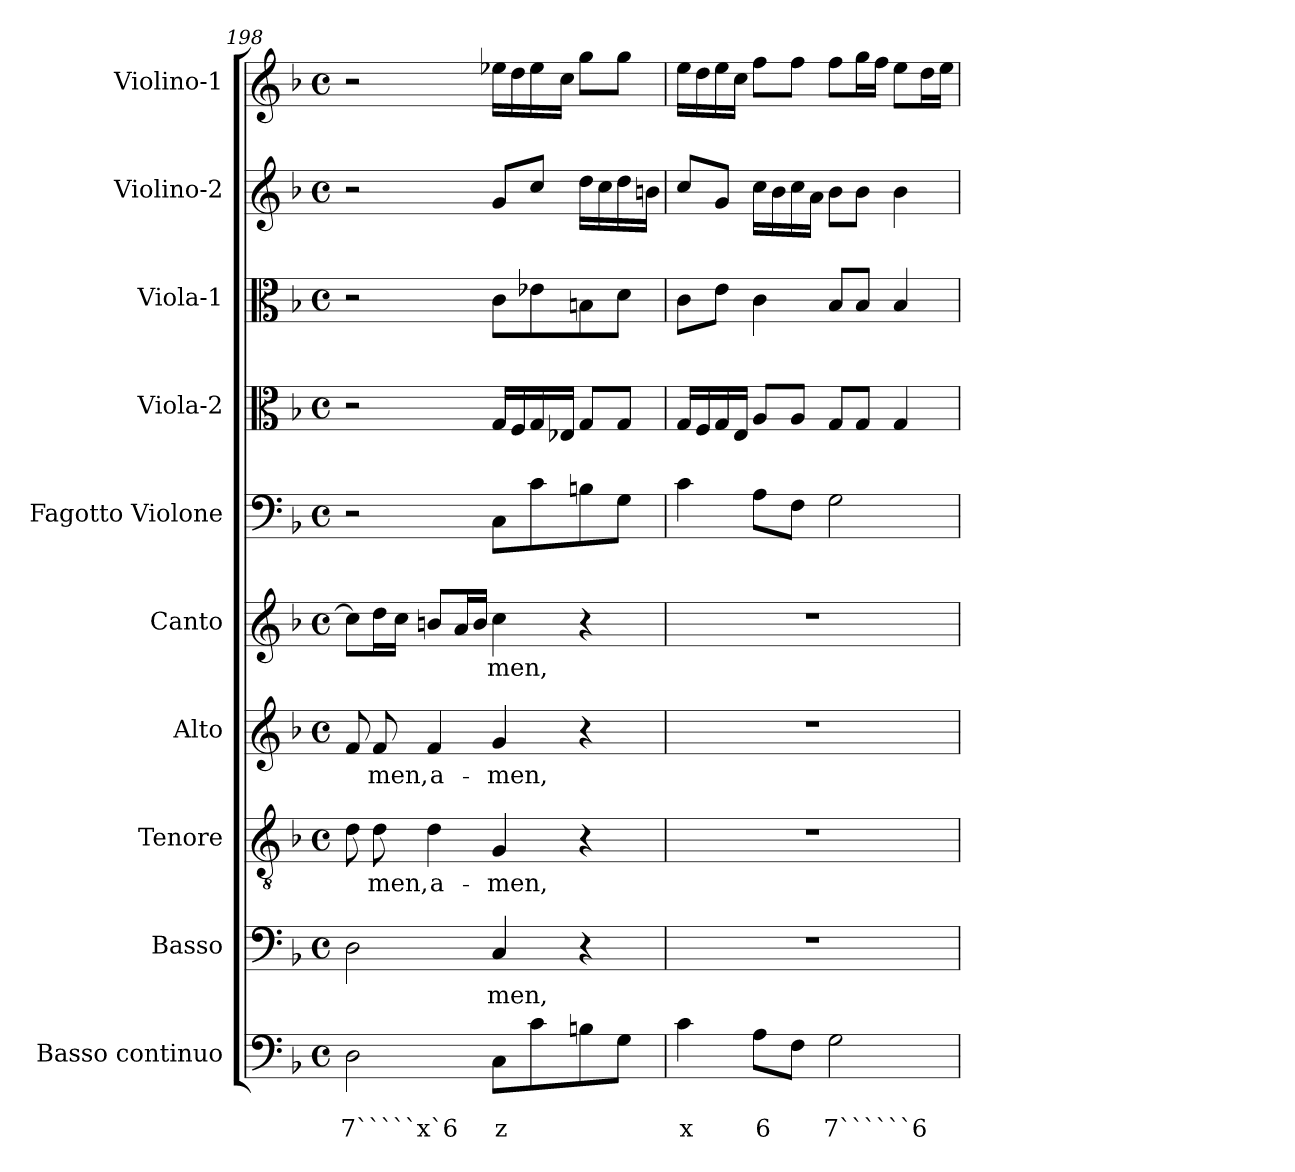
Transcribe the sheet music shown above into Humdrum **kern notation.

**kern	**text	**text	**kern	**text	**kern	**text	**kern	**text	**kern	**text	**kern	**kern	**kern	**kern	**kern
*part10	*part10	*part10	*part9	*part9	*part8	*part8	*part7	*part7	*part6	*part6	*part5	*part4	*part3	*part2	*part1
*staff10	*staff10	*staff10	*staff9	*staff9	*staff8	*staff8	*staff7	*staff7	*staff6	*staff6	*staff5	*staff4	*staff3	*staff2	*staff1
*I"Basso continuo	*	*	*I"Basso	*	*I"Tenore	*	*I"Alto	*	*I"Canto	*	*I"Fagotto Violone	*I"Viola-2	*I"Viola-1	*I"Violino-2	*I"Violino-1
*clefF4	*	*	*clefF4	*	*clefGv2	*	*clefG2	*	*clefG2	*	*clefF4	*clefC3	*clefC3	*clefG2	*clefG2
*k[b-]	*	*	*k[b-]	*	*k[b-]	*	*k[b-]	*	*k[b-]	*	*k[b-]	*k[b-]	*k[b-]	*k[b-]	*k[b-]
*F:	*	*	*F:	*	*F:	*	*F:	*	*F:	*	*F:	*F:	*F:	*F:	*F:
*M4/4	*	*	*M4/4	*	*M4/4	*	*M4/4	*	*M4/4	*	*M4/4	*M4/4	*M4/4	*M4/4	*M4/4
*met(c)	*	*	*met(c)	*	*met(c)	*	*met(c)	*	*met(c)	*	*met(c)	*met(c)	*met(c)	*met(c)	*met(c)
=198	=198	=198	=198	=198	=198	=198	=198	=198	=198	=198	=198	=198	=198	=198	=198
!	!	!LO:LY:b	!	!	!	!	!	!	!	!	!	!	!	!	!
2D\	.	7`````x`6	2D\	.	8d\	.	8f/	.	8cc\L]	.	2r	2r	2r	2r	2r
!	!	!	!	!	!	!LO:LY:b	!	!	!	!	!	!	!	!	!
!	!	!	!	!	!	!	!	!LO:LY:b	!	!	!	!	!	!	!
.	.	.	.	.	8d\	-men,	8f/	-men,	16dd\L	.	.	.	.	.	.
.	.	.	.	.	.	.	.	.	16cc\JJ	.	.	.	.	.	.
!	!	!	!	!	!	!LO:LY:b	!	!	!	!	!	!	!	!	!
!	!	!	!	!	!	!	!	!LO:LY:b	!	!	!	!	!	!	!
.	.	.	.	.	4d\	a-	4f/	a-	8bn/L	.	.	.	.	.	.
.	.	.	.	.	.	.	.	.	16a/L	.	.	.	.	.	.
.	.	.	.	.	.	.	.	.	16b/JJ	.	.	.	.	.	.
!	!	!LO:LY:b	!	!	!	!	!	!	!	!	!	!	!	!	!
!	!	!	!	!LO:LY:b	!	!	!	!	!	!	!	!	!	!	!
!	!	!	!	!	!	!LO:LY:b	!	!	!	!	!	!	!	!	!
!	!	!	!	!	!	!	!	!LO:LY:b	!	!	!	!	!	!	!
!	!	!	!	!	!	!	!	!	!	!LO:LY:b	!	!	!	!	!
8C\L	.	z	4C/	-men,	4G/	-men,	4g/	-men,	4cc\	-men,	8C\L	16G/LL	8c\L	8g/L	16ee-X\LL
.	.	.	.	.	.	.	.	.	.	.	.	16F/	.	.	16dd\
8c\	.	.	.	.	.	.	.	.	.	.	8c\	16G/	8e-X\	8cc/J	16ee-\
.	.	.	.	.	.	.	.	.	.	.	.	16E-X/JJ	.	.	16cc\JJ
8Bn\	.	.	4r	.	4r	.	4r	.	4r	.	8Bn\	8G/L	8Bn\	16dd\LL	8gg\L
.	.	.	.	.	.	.	.	.	.	.	.	.	.	16cc\	.
8G\J	.	.	.	.	.	.	.	.	.	.	8G\J	8G/J	8d\J	16dd\	8gg\J
.	.	.	.	.	.	.	.	.	.	.	.	.	.	16bn\JJ	.
=199	=199	=199	=199	=199	=199	=199	=199	=199	=199	=199	=199	=199	=199	=199	=199
!	!	!LO:LY:b	!	!	!	!	!	!	!	!	!	!	!	!	!
4c\	.	x	1r	.	1r	.	1r	.	1r	.	4c\	16G/LL	8c\L	8cc/L	16ee\LL
.	.	.	.	.	.	.	.	.	.	.	.	16F/	.	.	16dd\
.	.	.	.	.	.	.	.	.	.	.	.	16G/	8e\J	8g/J	16ee\
.	.	.	.	.	.	.	.	.	.	.	.	16E/JJ	.	.	16cc\JJ
!	!	!LO:LY:b	!	!	!	!	!	!	!	!	!	!	!	!	!
8A\L	.	6	.	.	.	.	.	.	.	.	8A\L	8A/L	4c\	16cc\LL	8ff\L
.	.	.	.	.	.	.	.	.	.	.	.	.	.	16b-\	.
8F\J	.	.	.	.	.	.	.	.	.	.	8F\J	8A/J	.	16cc\	8ff\J
.	.	.	.	.	.	.	.	.	.	.	.	.	.	16a\JJ	.
!	!	!LO:LY:b	!	!	!	!	!	!	!	!	!	!	!	!	!
2G\	.	7``````6	.	.	.	.	.	.	.	.	2G\	8G/L	8B-/L	8b-\L	8ff\L
.	.	.	.	.	.	.	.	.	.	.	.	8G/J	8B-/J	8b-\J	16gg\L
.	.	.	.	.	.	.	.	.	.	.	.	.	.	.	16ff\JJ
.	.	.	.	.	.	.	.	.	.	.	.	4G/	4B-/	4b-\	8ee\L
.	.	.	.	.	.	.	.	.	.	.	.	.	.	.	16dd\L
.	.	.	.	.	.	.	.	.	.	.	.	.	.	.	16ee\JJ
=	=	=	=	=	=	=	=	=	=	=	=	=	=	=	=
*-	*-	*-	*-	*-	*-	*-	*-	*-	*-	*-	*-	*-	*-	*-	*-
